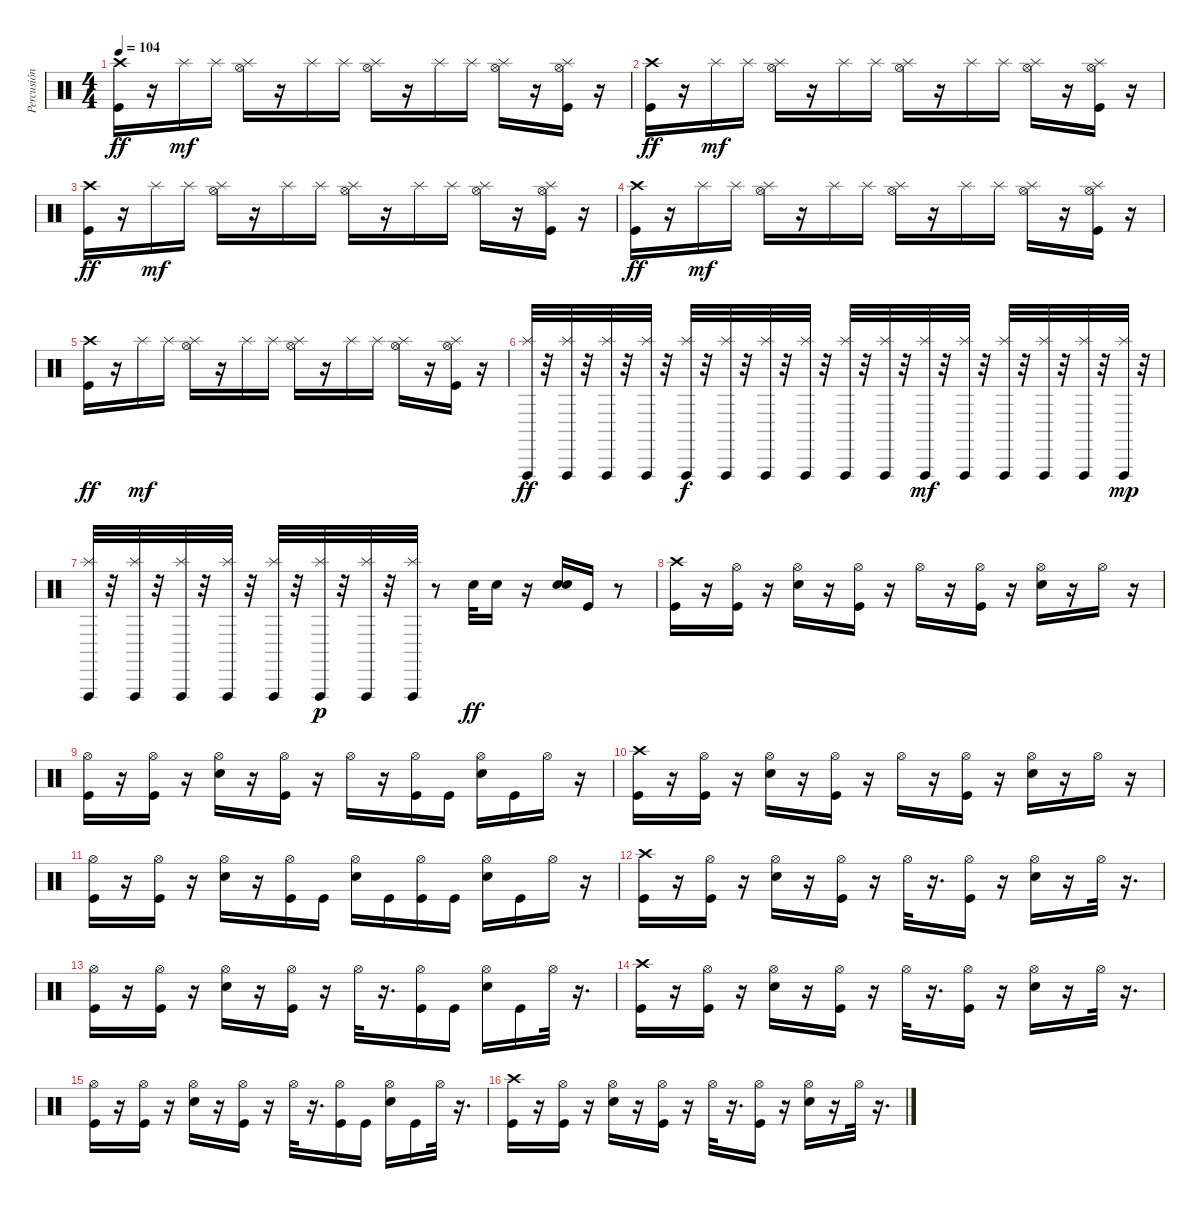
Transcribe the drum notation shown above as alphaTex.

\track ("Percusión" "Percusión") {instrument percussion}
\staff {score}
\articulation defaults
\ts (4 4)
\tempo 104
\clef neutral
\ks c
("Crash high (hit)" "Kick (hit)").16{dy ff} r.16 "Splash (hit)".16{dy mf} "Splash (hit)".16 ("Hi-Hat (open)" "Splash (hit)").16 r.16 "Splash (hit)".16 "Splash (hit)".16 ("Hi-Hat (open)" "Splash (hit)").16 r.16 "Splash (hit)".16 "Splash (hit)".16 ("Hi-Hat (open)" "Splash (hit)").16 r.16 ("Kick (hit)" "Hi-Hat (open)" "Splash (hit)").16 r.16 |
("Crash high (hit)" "Kick (hit)").16{dy ff} r.16 "Splash (hit)".16{dy mf} "Splash (hit)".16 ("Hi-Hat (open)" "Splash (hit)").16 r.16 "Splash (hit)".16 "Splash (hit)".16 ("Hi-Hat (open)" "Splash (hit)").16 r.16 "Splash (hit)".16 "Splash (hit)".16 ("Hi-Hat (open)" "Splash (hit)").16 r.16 ("Kick (hit)" "Hi-Hat (open)" "Splash (hit)").16 r.16 |
("Crash high (hit)" "Kick (hit)").16{dy ff} r.16 "Splash (hit)".16{dy mf} "Splash (hit)".16 ("Hi-Hat (open)" "Splash (hit)").16 r.16 "Splash (hit)".16 "Splash (hit)".16 ("Hi-Hat (open)" "Splash (hit)").16 r.16 "Splash (hit)".16 "Splash (hit)".16 ("Hi-Hat (open)" "Splash (hit)").16 r.16 ("Kick (hit)" "Hi-Hat (open)" "Splash (hit)").16 r.16 |
("Crash high (hit)" "Kick (hit)").16{dy ff} r.16 "Splash (hit)".16{dy mf} "Splash (hit)".16 ("Hi-Hat (open)" "Splash (hit)").16 r.16 "Splash (hit)".16 "Splash (hit)".16 ("Hi-Hat (open)" "Splash (hit)").16 r.16 "Splash (hit)".16 "Splash (hit)".16 ("Hi-Hat (open)" "Splash (hit)").16 r.16 ("Kick (hit)" "Hi-Hat (open)" "Splash (hit)").16 r.16 |
("Crash high (hit)" "Kick (hit)").16{dy ff} r.16 "Splash (hit)".16{dy mf} "Splash (hit)".16 ("Hi-Hat (open)" "Splash (hit)").16 r.16 "Splash (hit)".16 "Splash (hit)".16 ("Hi-Hat (open)" "Splash (hit)").16 r.16 "Splash (hit)".16 "Splash (hit)".16 ("Hi-Hat (open)" "Splash (hit)").16 r.16 ("Kick (hit)" "Hi-Hat (open)" "Splash (hit)").16 r.16 |
("Vibraslap (hit)" "Splash (hit)").32{dy ff} r.32 ("Vibraslap (hit)" "Splash (hit)").32 r.32 ("Vibraslap (hit)" "Splash (hit)").32 r.32 ("Vibraslap (hit)" "Splash (hit)").32 r.32 ("Vibraslap (hit)" "Splash (hit)").32{dy f} r.32 ("Vibraslap (hit)" "Splash (hit)").32 r.32 ("Vibraslap (hit)" "Splash (hit)").32 r.32 ("Vibraslap (hit)" "Splash (hit)").32 r.32 ("Vibraslap (hit)" "Splash (hit)").32 r.32 ("Vibraslap (hit)" "Splash (hit)").32 r.32 ("Vibraslap (hit)" "Splash (hit)").32{dy mf} r.32 ("Vibraslap (hit)" "Splash (hit)").32 r.32 ("Vibraslap (hit)" "Splash (hit)").32 r.32 ("Vibraslap (hit)" "Splash (hit)").32 r.32 ("Vibraslap (hit)" "Splash (hit)").32 r.32 ("Vibraslap (hit)" "Splash (hit)").32{dy mp} r.32 |
("Vibraslap (hit)" "Splash (hit)").32 r.32 ("Vibraslap (hit)" "Splash (hit)").32 r.32 ("Vibraslap (hit)" "Splash (hit)").32 r.32 ("Vibraslap (hit)" "Splash (hit)").32 r.32 ("Vibraslap (hit)" "Splash (hit)").32 r.32 ("Vibraslap (hit)" "Splash (hit)").32{dy p} r.32 ("Vibraslap (hit)" "Splash (hit)").32 r.32 ("Vibraslap (hit)" "Splash (hit)").32 r.8 "Snare (hit) 2".32{dy ff} "Snare (hit) 2".16 r.16 ("Snare (hit) 2" "Snare (hit) 2").16 "Kick (hit)".16 r.8 |
("Crash high (hit)" "Kick (hit)").16 r.16 ("Kick (hit)" "Hi-Hat (open)").16 r.16 ("Snare (hit) 2" "Hi-Hat (open)").16 r.16 ("Kick (hit)" "Hi-Hat (open)").16 r.16 "Hi-Hat (open)".16 r.16 ("Kick (hit)" "Hi-Hat (open)").16 r.16 ("Hi-Hat (open)" "Snare (hit) 2").16 r.16 "Hi-Hat (open)".16 r.16 |
("Kick (hit)" "Hi-Hat (open)").16 r.16 ("Kick (hit)" "Hi-Hat (open)").16 r.16 ("Snare (hit) 2" "Hi-Hat (open)").16 r.16 ("Kick (hit)" "Hi-Hat (open)").16 r.16 "Hi-Hat (open)".16 r.16 ("Kick (hit)" "Hi-Hat (open)").16 "Kick (hit)".16 ("Hi-Hat (open)" "Snare (hit) 2").16 "Kick (hit)".16 "Hi-Hat (open)".16 r.16 |
("Kick (hit)" "Crash high (hit)").16 r.16 ("Kick (hit)" "Hi-Hat (open)").16 r.16 ("Snare (hit) 2" "Hi-Hat (open)").16 r.16 ("Kick (hit)" "Hi-Hat (open)").16 r.16 "Hi-Hat (open)".16 r.16 ("Kick (hit)" "Hi-Hat (open)").16 r.16 ("Hi-Hat (open)" "Snare (hit) 2").16 r.16 "Hi-Hat (open)".16 r.16 |
("Kick (hit)" "Hi-Hat (open)").16 r.16 ("Kick (hit)" "Hi-Hat (open)").16 r.16 ("Snare (hit) 2" "Hi-Hat (open)").16 r.16 ("Kick (hit)" "Hi-Hat (open)").16 "Kick (hit)".16 ("Hi-Hat (open)" "Snare (hit) 2").16 "Kick (hit)".16 ("Kick (hit)" "Hi-Hat (open)").16 "Kick (hit)".16 ("Hi-Hat (open)" "Snare (hit) 2").16 "Kick (hit)".16 "Hi-Hat (open)".16 r.16 |
("Crash high (hit)" "Kick (hit)").16 r.16 ("Kick (hit)" "Hi-Hat (open)").16 r.16 ("Snare (hit) 2" "Hi-Hat (open)").16 r.16 ("Kick (hit)" "Hi-Hat (open)").16 r.16 "Hi-Hat (open)".32 r.16{d} ("Kick (hit)" "Hi-Hat (open)").16 r.16 ("Snare (hit) 2" "Hi-Hat (open)").16 r.16 "Hi-Hat (open)".32 r.16{d} |
("Kick (hit)" "Hi-Hat (open)").16 r.16 ("Kick (hit)" "Hi-Hat (open)").16 r.16 ("Snare (hit) 2" "Hi-Hat (open)").16 r.16 ("Kick (hit)" "Hi-Hat (open)").16 r.16 "Hi-Hat (open)".32 r.16{d} ("Kick (hit)" "Hi-Hat (open)").16 "Kick (hit)".16 ("Snare (hit) 2" "Hi-Hat (open)").16 "Kick (hit)".16 "Hi-Hat (open)".32 r.16{d} |
("Kick (hit)" "Crash high (hit)").16 r.16 ("Kick (hit)" "Hi-Hat (open)").16 r.16 ("Snare (hit) 2" "Hi-Hat (open)").16 r.16 ("Kick (hit)" "Hi-Hat (open)").16 r.16 "Hi-Hat (open)".32 r.16{d} ("Kick (hit)" "Hi-Hat (open)").16 r.16 ("Snare (hit) 2" "Hi-Hat (open)").16 r.16 "Hi-Hat (open)".32 r.16{d} |
("Kick (hit)" "Hi-Hat (open)").16 r.16 ("Kick (hit)" "Hi-Hat (open)").16 r.16 ("Snare (hit) 2" "Hi-Hat (open)").16 r.16 ("Kick (hit)" "Hi-Hat (open)").16 r.16 "Hi-Hat (open)".32 r.16{d} ("Kick (hit)" "Hi-Hat (open)").16 "Kick (hit)".16 ("Snare (hit) 2" "Hi-Hat (open)").16 "Kick (hit)".16 "Hi-Hat (open)".32 r.16{d} |
("Crash high (hit)" "Kick (hit)").16 r.16 ("Kick (hit)" "Hi-Hat (open)").16 r.16 ("Snare (hit) 2" "Hi-Hat (open)").16 r.16 ("Kick (hit)" "Hi-Hat (open)").16 r.16 "Hi-Hat (open)".32 r.16{d} ("Kick (hit)" "Hi-Hat (open)").16 r.16 ("Snare (hit) 2" "Hi-Hat (open)").16 r.16 "Hi-Hat (open)".32 r.16{d}
